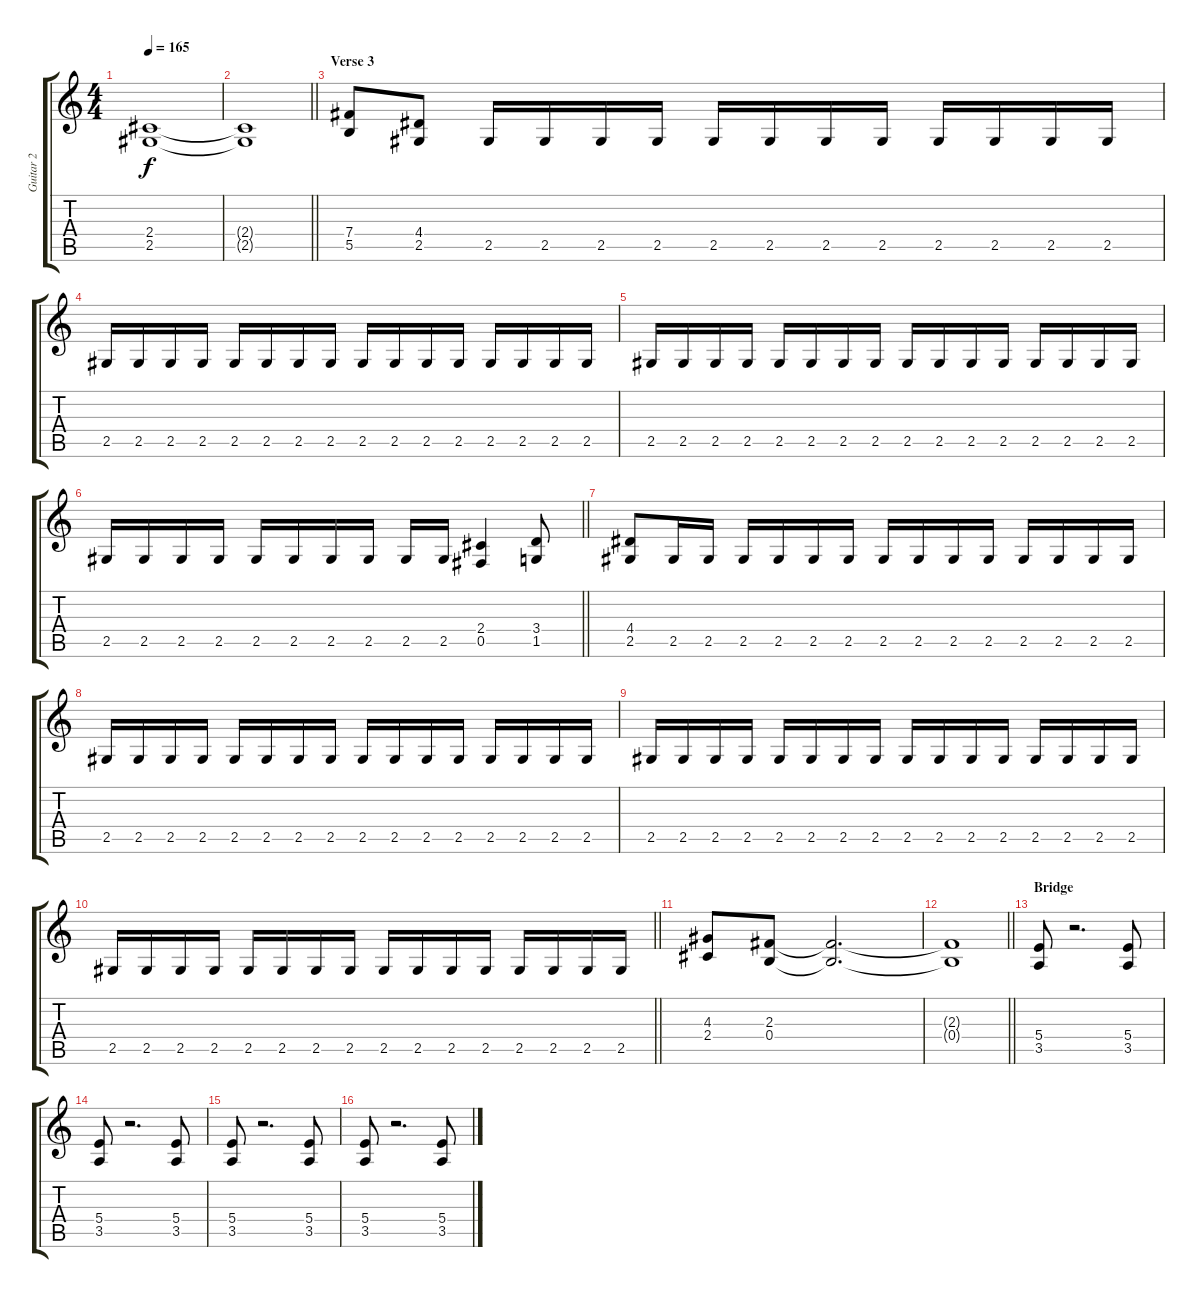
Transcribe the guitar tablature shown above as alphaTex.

\track ("Guitar 2" "Guitar 2") {instrument overdrivenguitar}
\staff {score tabs}
\tuning (Db4 Ab3 E3 B2 Gb2 Db2) {hide}
\ts (4 4)
\tempo 165
\clef g2
\ks c
(2.4 2.5).1{dy f} |
\barLineRight lightlight
(2.4{t} 2.5{t}).1 |
\section ("" "Verse 3")
(7.4 5.5).8 (4.4 2.5).8 2.5.16 2.5.16 2.5.16 2.5.16 2.5.16 2.5.16 2.5.16 2.5.16 2.5.16 2.5.16 2.5.16 2.5.16 |
2.5.16 2.5.16 2.5.16 2.5.16 2.5.16 2.5.16 2.5.16 2.5.16 2.5.16 2.5.16 2.5.16 2.5.16 2.5.16 2.5.16 2.5.16 2.5.16 |
2.5.16 2.5.16 2.5.16 2.5.16 2.5.16 2.5.16 2.5.16 2.5.16 2.5.16 2.5.16 2.5.16 2.5.16 2.5.16 2.5.16 2.5.16 2.5.16 |
\barLineRight lightlight
2.5.16 2.5.16 2.5.16 2.5.16 2.5.16 2.5.16 2.5.16 2.5.16 2.5.16 2.5.16 (2.4 0.5).4 (3.4 1.5).8 |
(4.4 2.5).8 2.5.16 2.5.16 2.5.16 2.5.16 2.5.16 2.5.16 2.5.16 2.5.16 2.5.16 2.5.16 2.5.16 2.5.16 2.5.16 2.5.16 |
2.5.16 2.5.16 2.5.16 2.5.16 2.5.16 2.5.16 2.5.16 2.5.16 2.5.16 2.5.16 2.5.16 2.5.16 2.5.16 2.5.16 2.5.16 2.5.16 |
2.5.16 2.5.16 2.5.16 2.5.16 2.5.16 2.5.16 2.5.16 2.5.16 2.5.16 2.5.16 2.5.16 2.5.16 2.5.16 2.5.16 2.5.16 2.5.16 |
\barLineRight lightlight
2.5.16 2.5.16 2.5.16 2.5.16 2.5.16 2.5.16 2.5.16 2.5.16 2.5.16 2.5.16 2.5.16 2.5.16 2.5.16 2.5.16 2.5.16 2.5.16 |
(4.3 2.4).8 (2.3 0.4).8 (2.3{t} 0.4{t}).2{d} |
\barLineRight lightlight
(2.3{t} 0.4{t}).1 |
\section ("" "Bridge")
(5.4 3.5).8 r.2{d} (5.4 3.5).8 |
(5.4 3.5).8 r.2{d} (5.4 3.5).8 |
(5.4 3.5).8 r.2{d} (5.4 3.5).8 |
(5.4 3.5).8 r.2{d} (5.4 3.5).8
